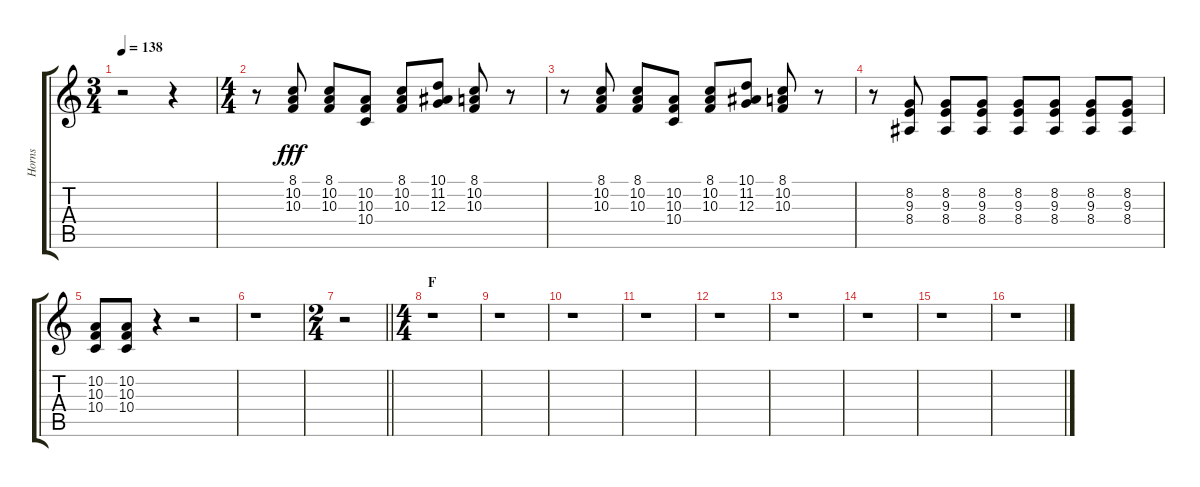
\track ("Horns" "Horns") {instrument brasssection}
\staff {score tabs}
\tuning (E4 B3 G3 D3 A2 E2) {hide}
\ts (3 4)
\tempo 138
\clef g2
\ks c
r.2{dy f} r.4 |
\ts (4 4)
r.8 (8.1 10.2 10.3).8{dy fff} (8.1 10.2 10.3).8 (10.2 10.3 10.4).8 (8.1 10.2 10.3).8 (10.1 11.2 12.3).8 (8.1 10.2 10.3).8 r.8 |
r.8 (8.1 10.2 10.3).8 (8.1 10.2 10.3).8 (10.2 10.3 10.4).8 (8.1 10.2 10.3).8 (10.1 11.2 12.3).8 (8.1 10.2 10.3).8 r.8 |
r.8 (8.2 9.3 8.4).8 (8.2 9.3 8.4).8 (8.2 9.3 8.4).8 (8.2 9.3 8.4).8 (8.2 9.3 8.4).8 (8.2 9.3 8.4).8 (8.2 9.3 8.4).8 |
(10.2 10.3 10.4).8 (10.2 10.3 10.4).8 r.4 r.2 |
r.1 |
\ts (2 4)
\barLineRight lightlight
r.2 |
\ts (4 4)
\section ("" "F")
r.1 |
r.1 |
r.1 |
r.1 |
r.1 |
r.1 |
r.1 |
r.1 |
r.1
